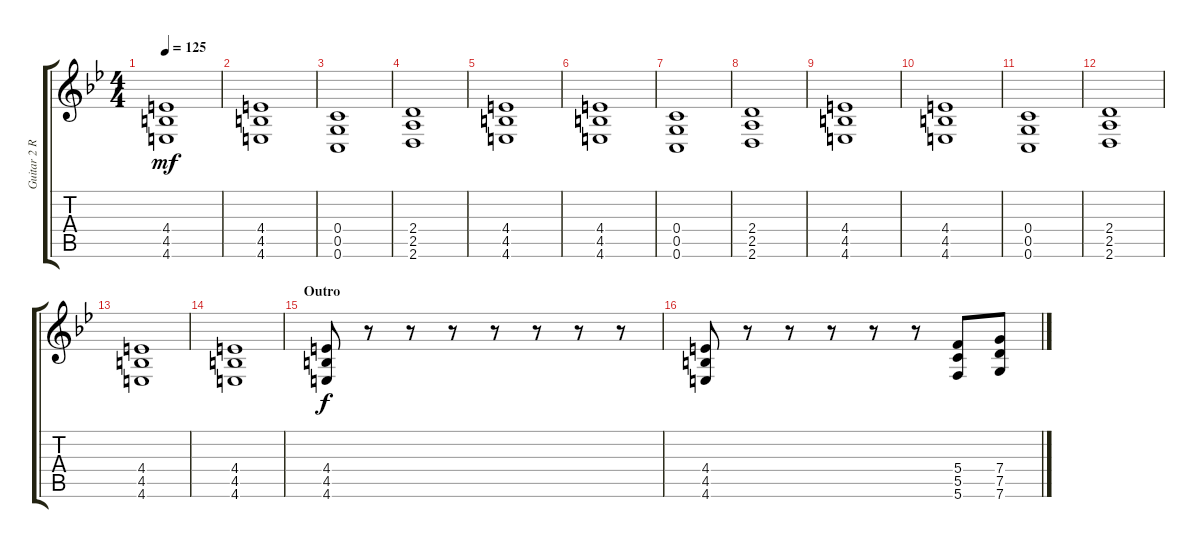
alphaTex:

\track ("Guitar 2 Right" "Guitar 2 R") {instrument distortionguitar}
\staff {score tabs}
\tuning (D4 A3 F3 C3 G2 C2) {hide}
\ts (4 4)
\tempo 125
\clef g2
\ks bb
(4.4 4.5 4.6).1{dy mf} |
(4.4 4.5 4.6).1 |
(0.4 0.5 0.6).1 |
(2.4 2.5 2.6).1 |
(4.4 4.5 4.6).1 |
(4.4 4.5 4.6).1 |
(0.4 0.5 0.6).1 |
(2.4 2.5 2.6).1 |
(4.4 4.5 4.6).1 |
(4.4 4.5 4.6).1 |
(0.4 0.5 0.6).1 |
(2.4 2.5 2.6).1 |
(4.4 4.5 4.6).1 |
(4.4 4.5 4.6).1 |
\section ("" "Outro")
(4.4 4.5 4.6).8{dy f} r.8 r.8 r.8 r.8 r.8 r.8 r.8 |
(4.4 4.5 4.6).8 r.8 r.8 r.8 r.8 r.8 (5.4 5.5 5.6).8 (7.4 7.5 7.6).8
